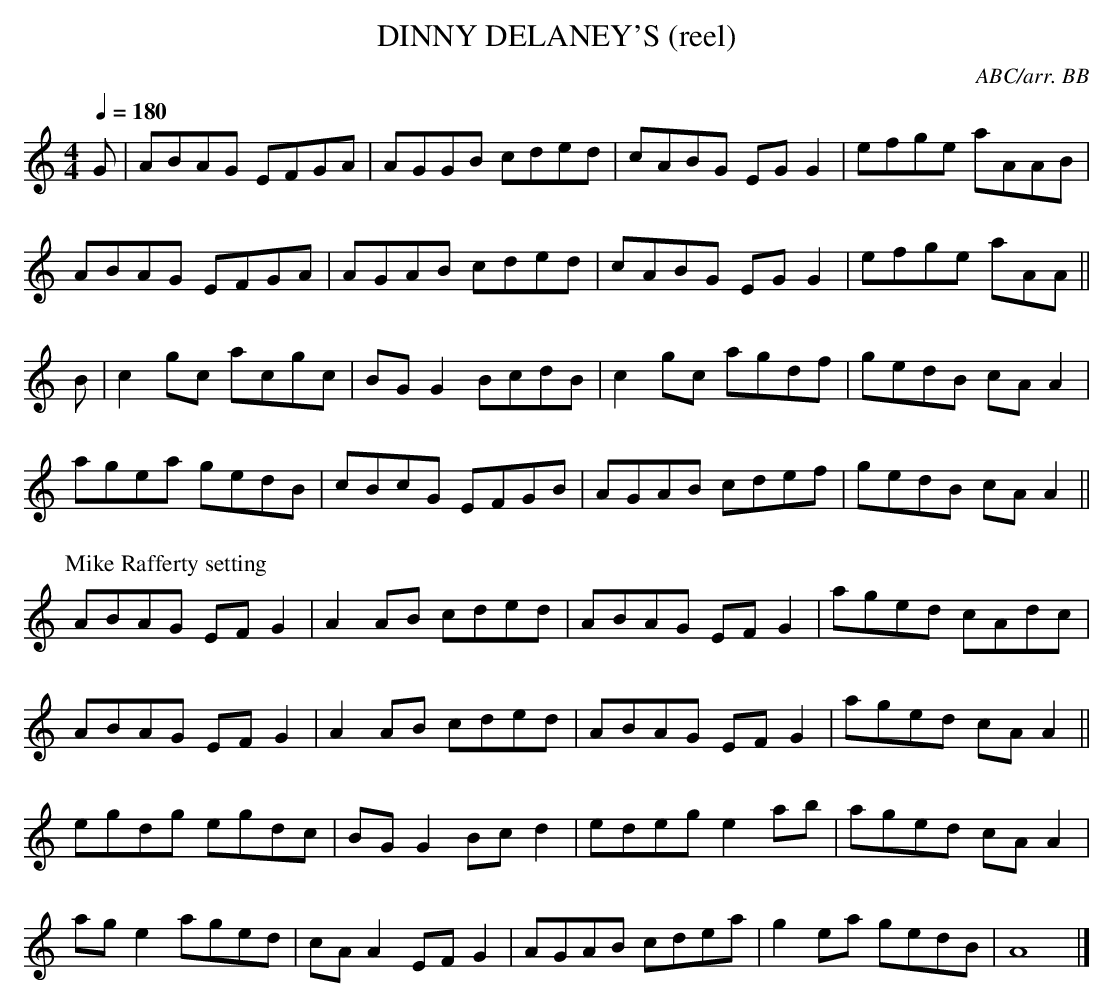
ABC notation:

X:1
T:DINNY DELANEY'S (reel)
C:ABC/arr. BB
Q:1/4=180
L:1/8
M:4/4
K:Am
G|ABAG EFGA|AGGB cded|cABG EGG2|efge aAAB|
ABAG EFGA|AGAB cded|cABG EGG2|efge aAA||
B|c2gc acgc|BGG2 BcdB|c2gc agdf|gedB cAA2|
agea gedB|cBcG EFGB|AGAB cdef|gedB cAA2||
P:Mike Rafferty setting
ABAG EF G2|A2 AB cded|ABAG EF G2|aged cAdc|
ABAG EF G2|A2 AB cded|ABAG EF G2|aged cA A2||
egdg egdc|BG G2 Bc d2|edeg e2 ab|aged cA A2|
ag e2 aged|cA A2 EF G2|AGAB cdea|g2 ea gedB|A8|]
